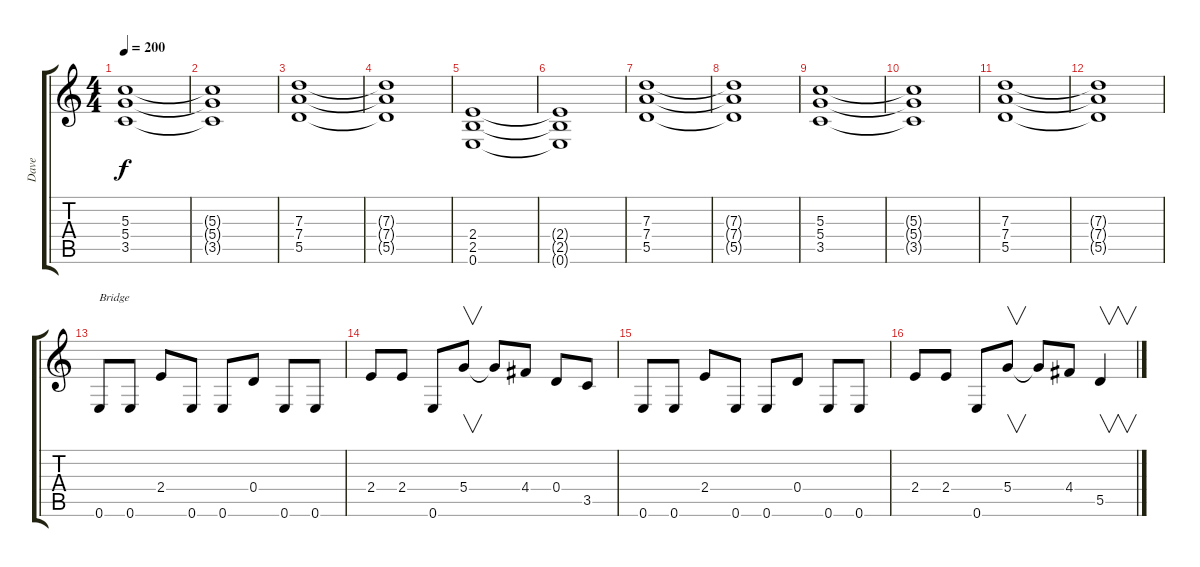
\track ("Dave" "Dave") {instrument distortionguitar}
\staff {score tabs}
\tuning (E4 B3 G3 D3 A2 E2) {hide}
\ts (4 4)
\tempo 200
\clef g2
\ks c
(5.3 5.4 3.5).1{dy f} |
(5.3{t} 5.4{t} 3.5{t}).1 |
(7.3 7.4 5.5).1 |
(7.3{t} 7.4{t} 5.5{t}).1 |
(2.4 2.5 0.6).1 |
(2.4{t} 2.5{t} 0.6{t}).1 |
(7.3 7.4 5.5).1 |
(7.3{t} 7.4{t} 5.5{t}).1 |
(5.3 5.4 3.5).1 |
(5.3{t} 5.4{t} 3.5{t}).1 |
(7.3 7.4 5.5).1 |
(7.3{t} 7.4{t} 5.5{t}).1 |
0.6.8{txt "Bridge" volume 14} 0.6.8 2.4.8 0.6.8 0.6.8 0.4.8 0.6.8 0.6.8 |
2.4.8 2.4.8 0.6.8 5.4.8{v} 5.4{t}.8 4.4.8 0.4.8 3.5.8 |
0.6.8 0.6.8 2.4.8 0.6.8 0.6.8 0.4.8 0.6.8 0.6.8 |
2.4.8 2.4.8 0.6.8 5.4.8{v} 5.4{t}.8 4.4.8 5.5.4{v}
